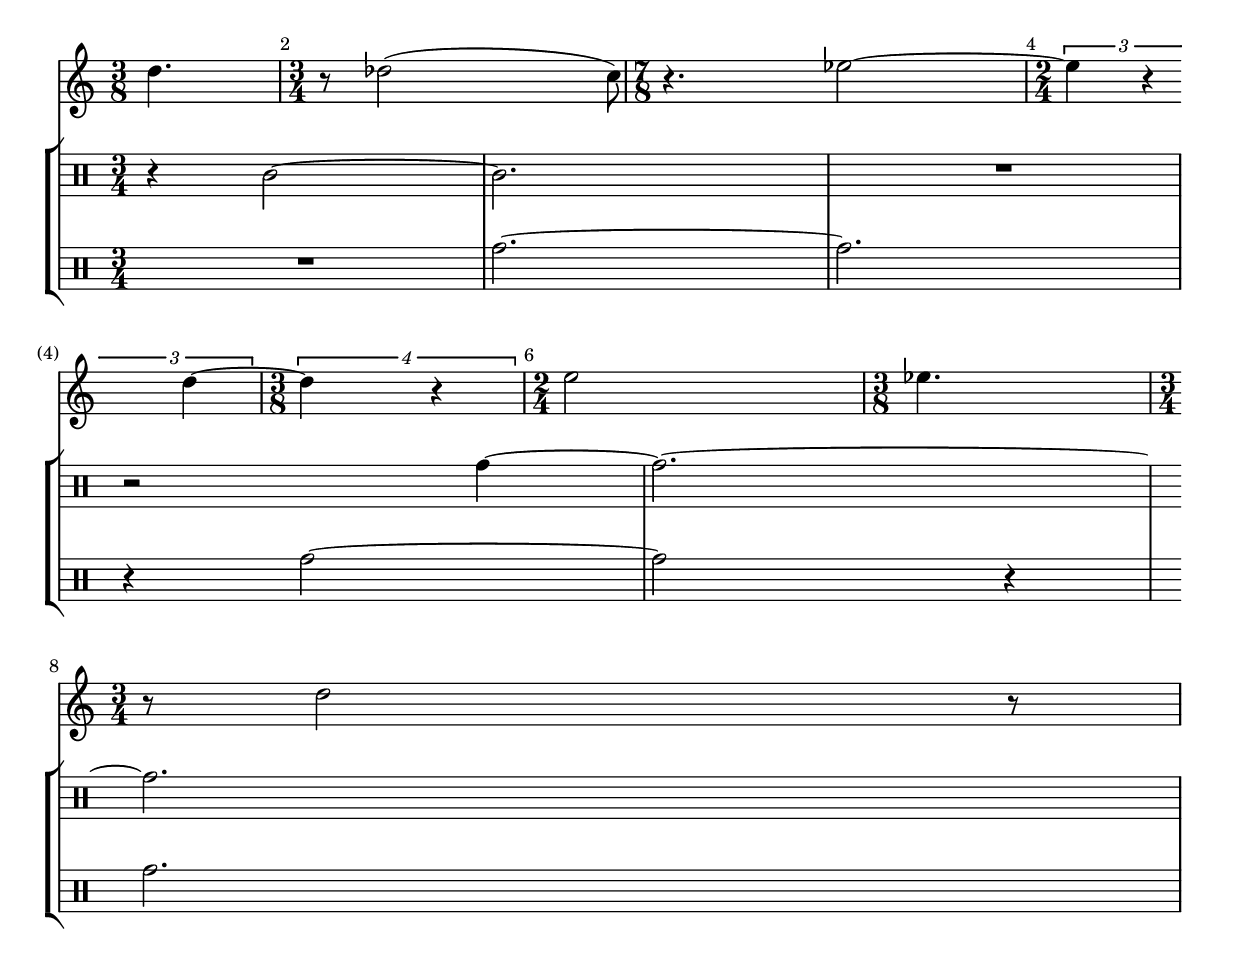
%% DO NOT EDIT this file manually; it is automatically
%% generated from LSR http://lsr.dsi.unimi.it
%% Make any changes in LSR itself, or in Documentation/snippets/new/ ,
%% and then run scripts/auxiliar/makelsr.py
%%
%% This file is in the public domain.
\version "2.12.2"

\header {
  lsrtags = "rhythms, percussion"

  texidoc = "
In the following snippet, two parts have a completely different time
signature, yet remain synchronized. The bar lines can no longer be
printed at the @code{Score} level; to allow independent bar lines in
each part, the @code{Default_barline_engraver} and
@code{Timing_translator} are moved from the @code{Score} context to the
@code{Staff} context.

If bar numbers are required, the @code{Bar_number_engraver} should also
be moved, since it relies on properties set by the
@code{Timing_translator}; a @code{\\with} block can be used to add bar
numbers to the relevant staff.



"
  doctitle = "Printing music with different time signatures"
} % begin verbatim

\paper {
  indent = #0
  ragged-right = ##t
}

global = { \time 3/4 { s2.*3 } \bar "" \break { s2.*3 } }

\layout {
  \context {
    \Score
    \remove "Timing_translator"
    \remove "Default_bar_line_engraver"
    \remove "Bar_number_engraver"
    \override SpacingSpanner #'uniform-stretching = ##t
    \override SpacingSpanner #'strict-note-spacing = ##t
    proportionalNotationDuration = #(ly:make-moment 1 64)
  }
  \context {
    \Staff
    \consists "Timing_translator"
    \consists "Default_bar_line_engraver"
  }
  \context {
    \Voice
    \remove "Forbid_line_break_engraver"
    tupletFullLength = ##t
  }
}

Bassklarinette = \new Staff \with {
  \consists "Bar_number_engraver"
  barNumberVisibility = #(every-nth-bar-number-visible 2)
  \override BarNumber #'break-visibility = #end-of-line-invisible
} <<
  \global {
    \bar "|"
    \clef treble
    \time 3/8
    d''4.

    \bar "|"
    \time 3/4
    r8 des''2( c''8)

    \bar "|"
    \time 7/8
    r4. ees''2 ~

    \bar "|"
    \time 2/4
    \tupletUp
    \times 2/3 { ees''4 r4 d''4 ~ }

    \bar "|"
    \time 3/8
    \tupletUp
    \times 3/4 { d''4 r4 }

    \bar "|"
    \time 2/4
    e''2

    \bar "|"
    \time 3/8
    es''4.

    \bar "|"
    \time 3/4
    r8 d''2 r8
    \bar "|"
  }
>>

Perkussion = \new StaffGroup <<
  \new Staff <<
    \global {
      \bar "|"
      \clef percussion
      \time 3/4
      r4 c'2 ~

      \bar "|"
      c'2.

      \bar "|"
      R2.

      \bar "|"
      r2 g'4 ~

      \bar "|"
      g'2. ~

      \bar "|"
      g'2.
    }
  >>
  \new Staff <<
    \global {
      \bar "|"
      \clef percussion
      \time 3/4
      R2.

      \bar "|"
      g'2. ~

      \bar "|"
      g'2.

      \bar "|"
      r4 g'2 ~

      \bar "|"
      g'2 r4

      \bar "|"
      g'2.
    }
  >>
>>

\score {
  <<
    \Bassklarinette
    \Perkussion
  >>
}

